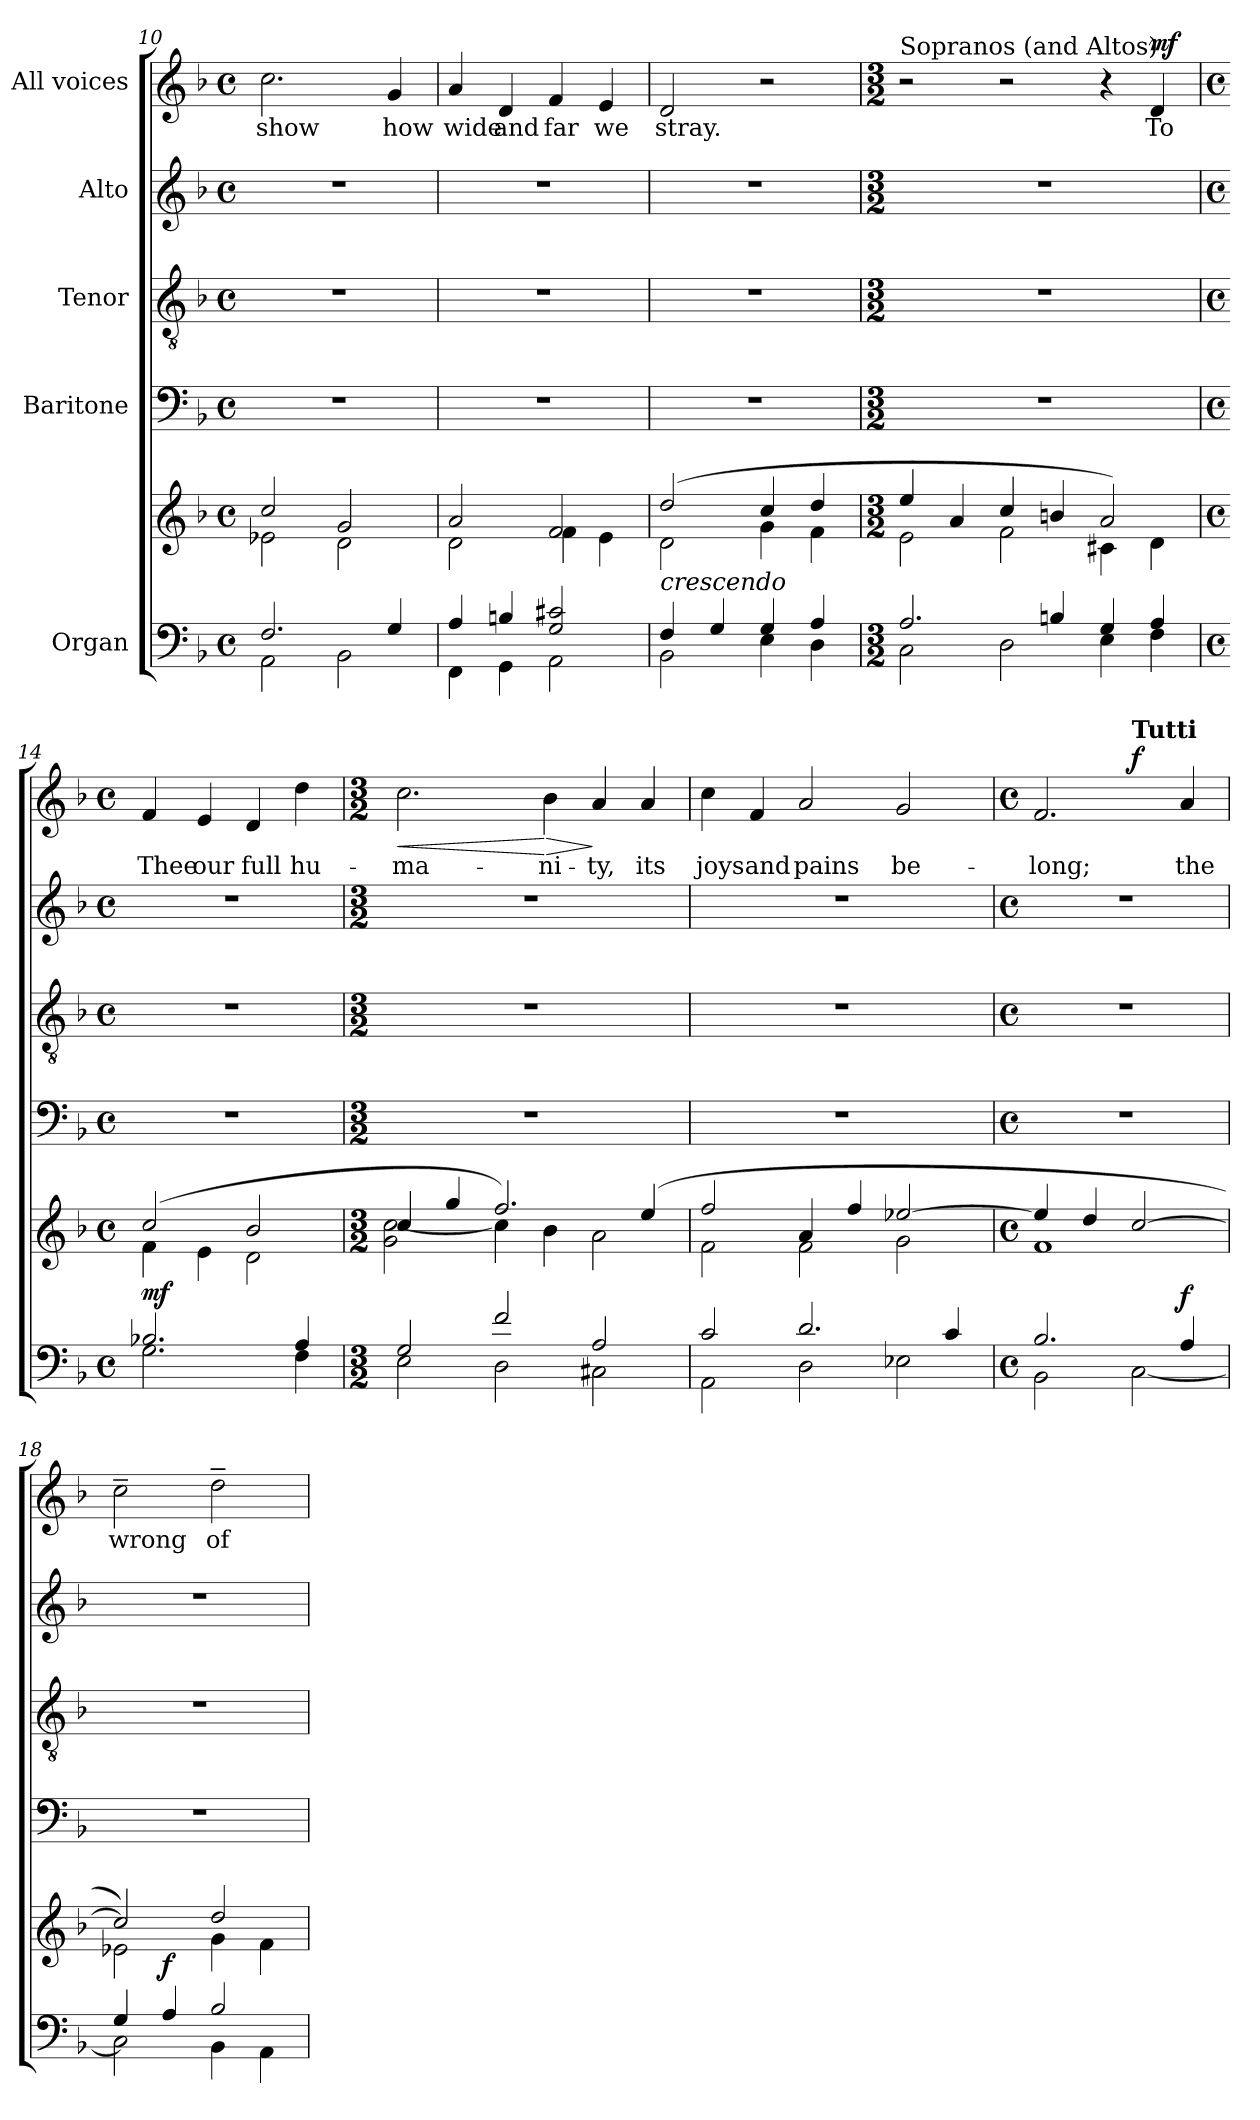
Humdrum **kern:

**kern	**kern	**dynam	**kern	**kern	**kern	**kern	**text	**dynam
*part5	*part5	*part5	*part4	*part3	*part2	*part1	*part1	*part1
*staff6	*staff5	*staff5/6	*staff4	*staff3	*staff2	*staff1	*staff1	*staff1
*I"Organ	*	*	*I"Baritone	*I"Tenor	*I"Alto	*I"All voices	*	*
*clefF4	*clefG2	*	*clefF4	*clefGv2	*clefG2	*clefG2	*	*
*k[b-]	*k[b-]	*	*k[b-]	*k[b-]	*k[b-]	*k[b-]	*	*
*d:	*d:	*	*d:	*d:	*d:	*d:	*	*
*M4/4	*M4/4	*	*M4/4	*M4/4	*M4/4	*M4/4	*	*
*met(c)	*met(c)	*	*met(c)	*met(c)	*met(c)	*met(c)	*	*
=10	=10	=10	=10	=10	=10	=10	=10	=10
*^	*^	*	*	*	*	*	*	*
!	!	!	!	!	!	!	!	!	!LO:LY:b	!
2.F/	2AA\	2cc/	2e-X\	.	1r	1r	1r	2.cc\	show	.
.	2BB-\	2g/	2d\	.	.	.	.	.	.	.
!	!	!	!	!	!	!	!	!	!LO:LY:b	!
4G/	.	.	.	.	.	.	.	4g/	how	.
!!LO:LB:g=z
=11	=11	=11	=11	=11	=11	=11	=11	=11	=11	=11
!	!	!	!	!	!	!	!	!	!LO:LY:b	!
4A/	4FF\	2a/	2d\	.	1r	1r	1r	4a/	wide	.
!	!	!	!	!	!	!	!	!	!LO:LY:b	!
4Bn/	4GG\	.	.	.	.	.	.	4d/	and	.
!	!	!	!	!	!	!	!	!	!LO:LY:b	!
2G/ 2c#X/	2AA\	2f/	4f\	.	.	.	.	4f/	far	.
!	!	!	!	!	!	!	!	!	!LO:LY:b	!
.	.	.	4e\	.	.	.	.	4e/	we	.
=12	=12	=12	=12	=12	=12	=12	=12	=12	=12	=12
!LO:TX:a:i:t=crescendo	!	!	!	!	!	!	!	!	!	!
!	!	!	!	!	!	!	!	!	!LO:LY:b	!
4F/	2BB-\	(>2dd/	2d\	.	1r	1r	1r	2d/	stray.	.
4G/	.	.	.	.	.	.	.	.	.	.
4G/	4E\	4cc/	4g\	.	.	.	.	2r	.	.
4A/	4D\	4dd/	4f\	.	.	.	.	.	.	.
=13	=13	=13	=13	=13	=13	=13	=13	=13	=13	=13
*M3/2	*	*M3/2	*	*	*M3/2	*M3/2	*M3/2	*M3/2	*	*
!	!	!	!	!	!	!	!	!LO:TX:a:t=Sopranos (and Altos)	!	!
2.A/	2C\	4ee/	2e\	.	1.r	1.r	1.r	2r	.	.
.	.	4a/	.	.	.	.	.	.	.	.
.	2D\	4cc/	2f\	.	.	.	.	2r	.	.
4Bn/	.	4bn/	.	.	.	.	.	.	.	.
4G/	4E\	2a/)	4c#X\	.	.	.	.	4r	.	.
!	!	!	!	!	!	!	!	!	!LO:LY:b	!LO:DY:a
4A/	4F\	.	4d\	.	.	.	.	4d/	To	mf
=14	=14	=14	=14	=14	=14	=14	=14	=14	=14	=14
*M4/4	*	*M4/4	*	*	*M4/4	*M4/4	*M4/4	*M4/4	*	*
*met(c)	*	*met(c)	*	*	*met(c)	*met(c)	*met(c)	*met(c)	*	*
!	!	!	!	!LO:DY:a=2	!	!	!	!	!LO:LY:b	!
2.B-X/	2.G\	(>2cc/	4f\	mf	1r	1r	1r	4f/	Thee	.
!	!	!	!	!	!	!	!	!	!LO:LY:b	!
.	.	.	4e\	.	.	.	.	4e/	our	.
!	!	!	!	!	!	!	!	!	!LO:LY:b	!
.	.	2b-/	2d\	.	.	.	.	4d/	full	.
!	!	!	!	!	!	!	!	!	!LO:LY:b	!
4A/	4F\	.	.	.	.	.	.	4dd\	hu-	.
=15	=15	=15	=15	=15	=15	=15	=15	=15	=15	=15
*M3/2	*	*M3/2	*	*	*M3/2	*M3/2	*M3/2	*M3/2	*	*
!	!	!	!	!	!	!	!	!	!LO:LY:b	!LO:HP:b
2G/	2E\	4cc/	2g\ [<2cc\	.	1.r	1.r	1.r	2.cc\	-ma-	<
.	.	4gg/	.	.	.	.	.	.	.	.
2f/	2D\	2.ff/)	4cc\]	.	.	.	.	.	.	.
!	!	!	!	!	!	!	!	!	!LO:LY:b	!LO:HP:n=1:b
.	.	.	4b-\	.	.	.	.	4b-\	-ni-	[ >
!	!	!	!	!	!	!	!	!	!LO:LY:b	!
2A/	2C#X\	.	2a\	.	.	.	.	4a/	-ty,	]
!	!	!	!	!	!	!	!	!	!LO:LY:b	!
.	.	(4ee/	.	.	.	.	.	4a/	its	.
!!LO:PB:g=z
=16	=16	=16	=16	=16	=16	=16	=16	=16	=16	=16
!	!	!	!	!	!	!	!	!	!LO:LY:b	!
2c/	2AA\	2ff/	2f\	.	1.r	1.r	1.r	4cc\	joys	.
!	!	!	!	!	!	!	!	!	!LO:LY:b	!
.	.	.	.	.	.	.	.	4f/	and	.
!	!	!	!	!	!	!	!	!	!LO:LY:b	!
2.d/	2D\	4a/	2f\	.	.	.	.	2a/	pains	.
.	.	4ff/	.	.	.	.	.	.	.	.
!	!	!	!	!	!	!	!	!	!LO:LY:b	!
.	2E-X\	[>2ee-X/	2g\	.	.	.	.	2g/	be-	.
4c/	.	.	.	.	.	.	.	.	.	.
=17	=17	=17	=17	=17	=17	=17	=17	=17	=17	=17
*M4/4	*	*M4/4	*	*	*M4/4	*M4/4	*M4/4	*M4/4	*	*
*met(c)	*	*met(c)	*	*	*met(c)	*met(c)	*met(c)	*met(c)	*	*
!	!	!	!	!	!	!	!	!	!LO:LY:b	!
*	*	*	*	*	*	*	*	*^	*	*
2.B-/	2BB-\	4ee-/]	1f	.	1r	1r	1r	2.f/	2ryy	-long;	.
.	.	4dd/	.	.	.	.	.	.	.	.	.
!	!	!	!	!	!	!	!	!	!LO:TX:a:B:t=Tutti	!	!
!	!	!	!	!	!	!	!	!	!	!	!LO:DY:b
.	[<2C\	[>2cc/	.	.	.	.	.	.	2ryy	.	f
!	!	!	!	!LO:DY:a=2	!	!	!	!	!	!LO:LY:b	!
4A/	.	.	.	f	.	.	.	4a/	.	the	.
=18	=18	=18	=18	=18	=18	=18	=18	=18	=18	=18	=18
!	!	!	!	!	!	!	!	!	!	!LO:LY:b	!
*	*	*	*^	*	*	*	*	*v	*v	*	*
4G/	2C\]	2cc/])	2e-X\	4ryy	.	1r	1r	1r	2cc~>\	wrong	.
!	!	!	!	!	!LO:DY:b	!	!	!	!	!	!
4A/	.	.	.	2.ryy	f	.	.	.	.	.	.
!	!	!	!	!	!	!	!	!	!	!LO:LY:b	!
2B-/	4BB-\	2dd/	4g\	.	.	.	.	.	2dd~>\	of	.
.	4AA\	.	4f\	.	.	.	.	.	.	.	.
*v	*v	*	*	*	*	*	*	*	*	*	*
*	*v	*v	*v	*	*	*	*	*	*	*
=	=	=	=	=	=	=	=	=
*-	*-	*-	*-	*-	*-	*-	*-	*-
